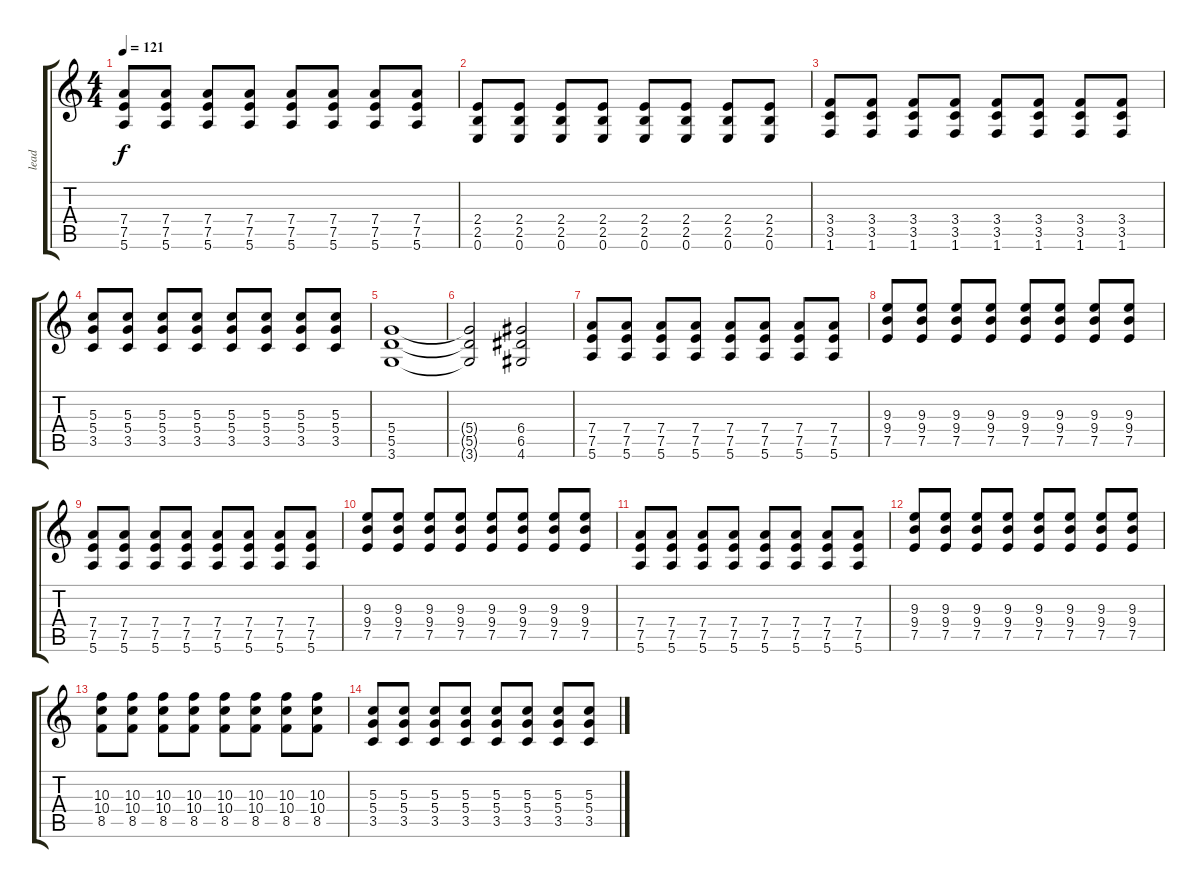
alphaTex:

\track ("lead" "lead") {instrument overdrivenguitar}
\staff {score tabs}
\tuning (E4 B3 G3 D3 A2 E2) {hide}
\ts (4 4)
\tempo 121
\clef g2
\ks c
(7.4 7.5 5.6).8{dy f} (7.4 7.5 5.6).8 (7.4 7.5 5.6).8 (7.4 7.5 5.6).8 (7.4 7.5 5.6).8 (7.4 7.5 5.6).8 (7.4 7.5 5.6).8 (7.4 7.5 5.6).8 |
(2.4 2.5 0.6).8 (2.4 2.5 0.6).8 (2.4 2.5 0.6).8 (2.4 2.5 0.6).8 (2.4 2.5 0.6).8 (2.4 2.5 0.6).8 (2.4 2.5 0.6).8 (2.4 2.5 0.6).8 |
(3.4 3.5 1.6).8 (3.4 3.5 1.6).8 (3.4 3.5 1.6).8 (3.4 3.5 1.6).8 (3.4 3.5 1.6).8 (3.4 3.5 1.6).8 (3.4 3.5 1.6).8 (3.4 3.5 1.6).8 |
(5.3 5.4 3.5).8 (5.3 5.4 3.5).8 (5.3 5.4 3.5).8 (5.3 5.4 3.5).8 (5.3 5.4 3.5).8 (5.3 5.4 3.5).8 (5.3 5.4 3.5).8 (5.3 5.4 3.5).8 |
(5.4 5.5 3.6).1 |
(5.4{t} 5.5{t} 3.6{t}).2 (6.4 6.5 4.6).2 |
(7.4 7.5 5.6).8 (7.4 7.5 5.6).8 (7.4 7.5 5.6).8 (7.4 7.5 5.6).8 (7.4 7.5 5.6).8 (7.4 7.5 5.6).8 (7.4 7.5 5.6).8 (7.4 7.5 5.6).8 |
(9.3 9.4 7.5).8 (9.3 9.4 7.5).8 (9.3 9.4 7.5).8 (9.3 9.4 7.5).8 (9.3 9.4 7.5).8 (9.3 9.4 7.5).8 (9.3 9.4 7.5).8 (9.3 9.4 7.5).8 |
(7.4 7.5 5.6).8 (7.4 7.5 5.6).8 (7.4 7.5 5.6).8 (7.4 7.5 5.6).8 (7.4 7.5 5.6).8 (7.4 7.5 5.6).8 (7.4 7.5 5.6).8 (7.4 7.5 5.6).8 |
(9.3 9.4 7.5).8 (9.3 9.4 7.5).8 (9.3 9.4 7.5).8 (9.3 9.4 7.5).8 (9.3 9.4 7.5).8 (9.3 9.4 7.5).8 (9.3 9.4 7.5).8 (9.3 9.4 7.5).8 |
(7.4 7.5 5.6).8 (7.4 7.5 5.6).8 (7.4 7.5 5.6).8 (7.4 7.5 5.6).8 (7.4 7.5 5.6).8 (7.4 7.5 5.6).8 (7.4 7.5 5.6).8 (7.4 7.5 5.6).8 |
(9.3 9.4 7.5).8 (9.3 9.4 7.5).8 (9.3 9.4 7.5).8 (9.3 9.4 7.5).8 (9.3 9.4 7.5).8 (9.3 9.4 7.5).8 (9.3 9.4 7.5).8 (9.3 9.4 7.5).8 |
(10.3 10.4 8.5).8 (10.3 10.4 8.5).8 (10.3 10.4 8.5).8 (10.3 10.4 8.5).8 (10.3 10.4 8.5).8 (10.3 10.4 8.5).8 (10.3 10.4 8.5).8 (10.3 10.4 8.5).8 |
(5.3 5.4 3.5).8 (5.3 5.4 3.5).8 (5.3 5.4 3.5).8 (5.3 5.4 3.5).8 (5.3 5.4 3.5).8 (5.3 5.4 3.5).8 (5.3 5.4 3.5).8 (5.3 5.4 3.5).8
